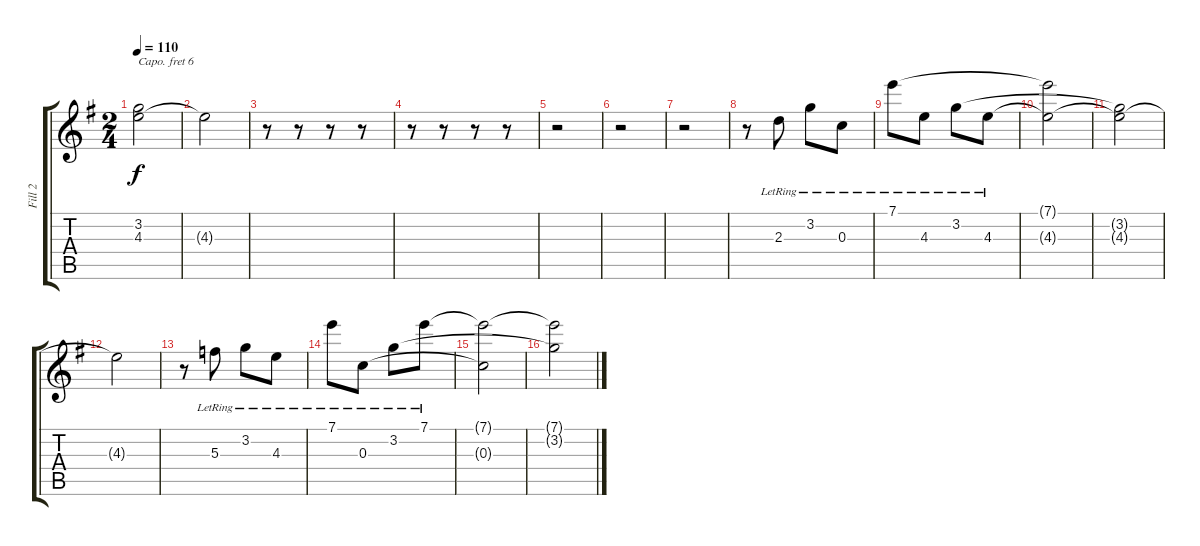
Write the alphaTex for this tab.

\track ("Fill 2" "Fill 2") {instrument acousticguitarsteel}
\staff {score tabs}
\capo 6
\tuning (Eb4 Bb3 Gb3 Db3 Ab2 Eb2) {hide}
\ts (2 4)
\tempo 110
\clef g2
\ks g
(3.2{t} 4.3{t}).2{dy f} |
4.3{t}.2 |
r.8 r.8 r.8 r.8 |
r.8 r.8 r.8 r.8 |
r.2 |
r.2 |
r.2 |
r.8 2.3{lr}.8 3.2{lr}.8 0.3{lr}.8 |
7.1{lr}.8 4.3{lr}.8 3.2{lr}.8 4.3{lr}.8 |
(7.1{t} 4.3{t}).2 |
(3.2{t} 4.3{t}).2 |
4.3{t}.2 |
r.8 5.3{lr}.8 3.2{lr}.8 4.3{lr}.8 |
7.1{lr}.8 0.3{lr}.8 3.2{lr}.8 7.1{lr}.8 |
(7.1{t} 0.3{t}).2 |
(7.1{t} 3.2{t}).2
